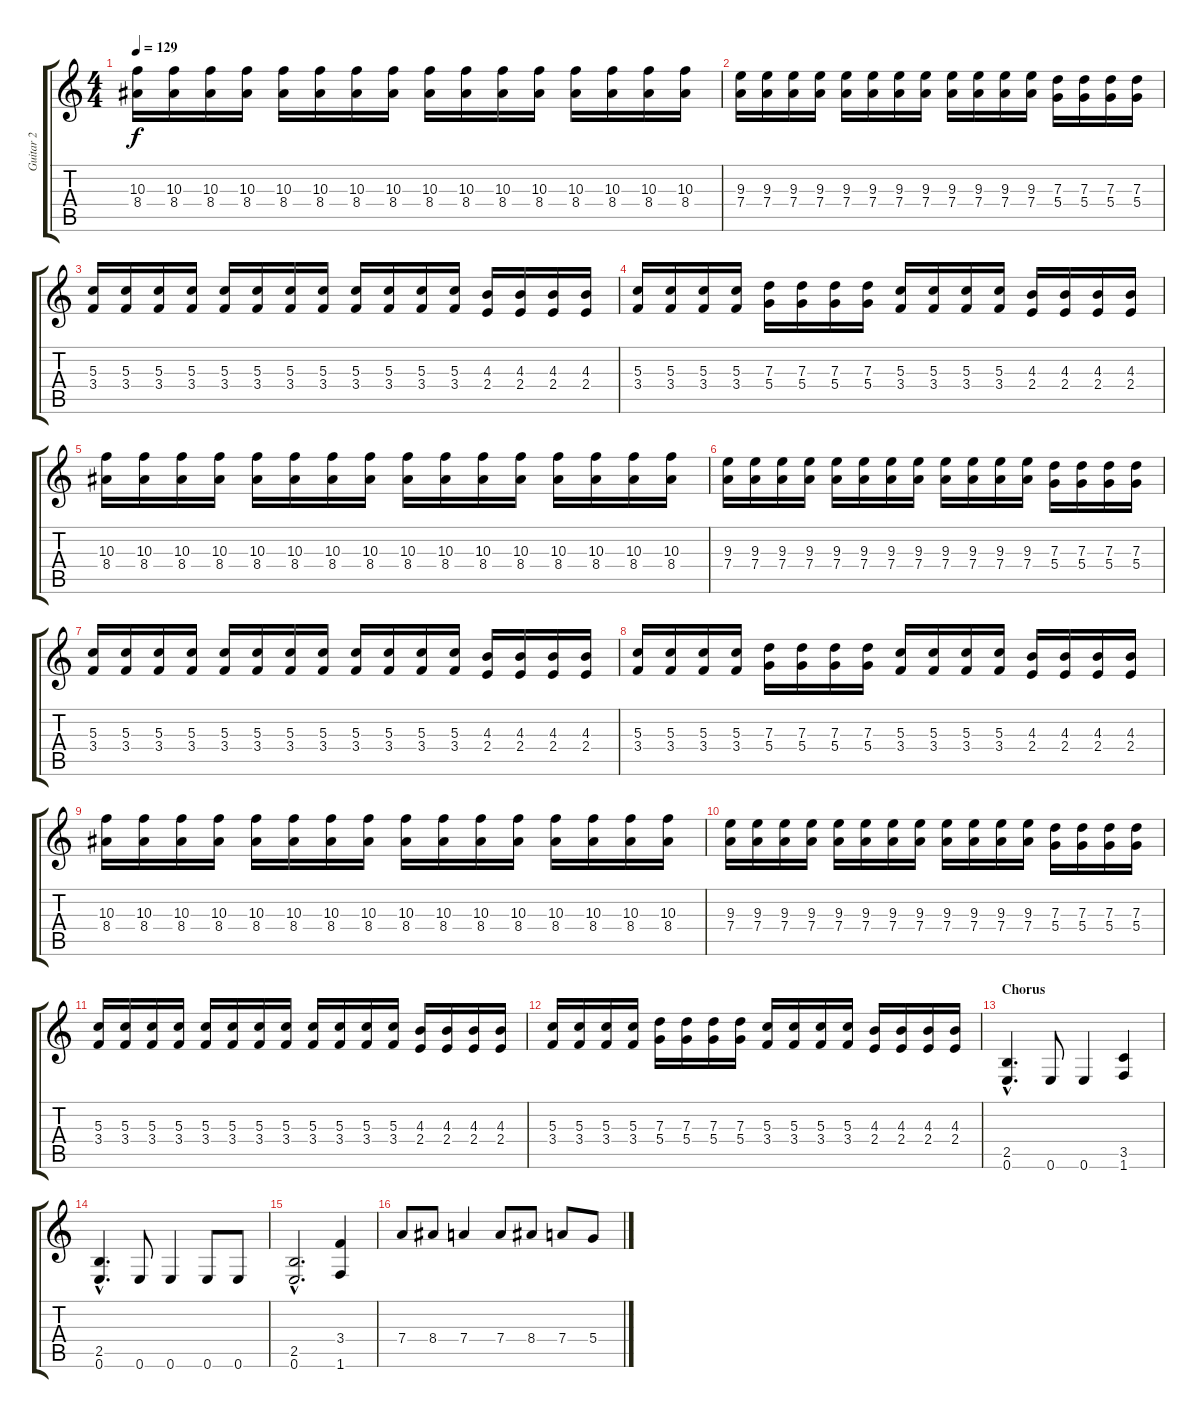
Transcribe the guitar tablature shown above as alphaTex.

\track ("Guitar 2" "Guitar 2") {instrument overdrivenguitar}
\staff {score tabs}
\tuning (E4 B3 G3 D3 A2 E2) {hide}
\ts (4 4)
\tempo 129
\clef g2
\ks c
(10.3 8.4).16{dy f} (10.3 8.4).16 (10.3 8.4).16 (10.3 8.4).16 (10.3 8.4).16 (10.3 8.4).16 (10.3 8.4).16 (10.3 8.4).16 (10.3 8.4).16 (10.3 8.4).16 (10.3 8.4).16 (10.3 8.4).16 (10.3 8.4).16 (10.3 8.4).16 (10.3 8.4).16 (10.3 8.4).16 |
(9.3 7.4).16 (9.3 7.4).16 (9.3 7.4).16 (9.3 7.4).16 (9.3 7.4).16 (9.3 7.4).16 (9.3 7.4).16 (9.3 7.4).16 (9.3 7.4).16 (9.3 7.4).16 (9.3 7.4).16 (9.3 7.4).16 (7.3 5.4).16 (7.3 5.4).16 (7.3 5.4).16 (7.3 5.4).16 |
(5.3 3.4).16 (5.3 3.4).16 (5.3 3.4).16 (5.3 3.4).16 (5.3 3.4).16 (5.3 3.4).16 (5.3 3.4).16 (5.3 3.4).16 (5.3 3.4).16 (5.3 3.4).16 (5.3 3.4).16 (5.3 3.4).16 (4.3 2.4).16 (4.3 2.4).16 (4.3 2.4).16 (4.3 2.4).16 |
(5.3 3.4).16 (5.3 3.4).16 (5.3 3.4).16 (5.3 3.4).16 (7.3 5.4).16 (7.3 5.4).16 (7.3 5.4).16 (7.3 5.4).16 (5.3 3.4).16 (5.3 3.4).16 (5.3 3.4).16 (5.3 3.4).16 (4.3 2.4).16 (4.3 2.4).16 (4.3 2.4).16 (4.3 2.4).16 |
(10.3 8.4).16 (10.3 8.4).16 (10.3 8.4).16 (10.3 8.4).16 (10.3 8.4).16 (10.3 8.4).16 (10.3 8.4).16 (10.3 8.4).16 (10.3 8.4).16 (10.3 8.4).16 (10.3 8.4).16 (10.3 8.4).16 (10.3 8.4).16 (10.3 8.4).16 (10.3 8.4).16 (10.3 8.4).16 |
(9.3 7.4).16 (9.3 7.4).16 (9.3 7.4).16 (9.3 7.4).16 (9.3 7.4).16 (9.3 7.4).16 (9.3 7.4).16 (9.3 7.4).16 (9.3 7.4).16 (9.3 7.4).16 (9.3 7.4).16 (9.3 7.4).16 (7.3 5.4).16 (7.3 5.4).16 (7.3 5.4).16 (7.3 5.4).16 |
(5.3 3.4).16 (5.3 3.4).16 (5.3 3.4).16 (5.3 3.4).16 (5.3 3.4).16 (5.3 3.4).16 (5.3 3.4).16 (5.3 3.4).16 (5.3 3.4).16 (5.3 3.4).16 (5.3 3.4).16 (5.3 3.4).16 (4.3 2.4).16 (4.3 2.4).16 (4.3 2.4).16 (4.3 2.4).16 |
(5.3 3.4).16 (5.3 3.4).16 (5.3 3.4).16 (5.3 3.4).16 (7.3 5.4).16 (7.3 5.4).16 (7.3 5.4).16 (7.3 5.4).16 (5.3 3.4).16 (5.3 3.4).16 (5.3 3.4).16 (5.3 3.4).16 (4.3 2.4).16 (4.3 2.4).16 (4.3 2.4).16 (4.3 2.4).16 |
(10.3 8.4).16 (10.3 8.4).16 (10.3 8.4).16 (10.3 8.4).16 (10.3 8.4).16 (10.3 8.4).16 (10.3 8.4).16 (10.3 8.4).16 (10.3 8.4).16 (10.3 8.4).16 (10.3 8.4).16 (10.3 8.4).16 (10.3 8.4).16 (10.3 8.4).16 (10.3 8.4).16 (10.3 8.4).16 |
(9.3 7.4).16 (9.3 7.4).16 (9.3 7.4).16 (9.3 7.4).16 (9.3 7.4).16 (9.3 7.4).16 (9.3 7.4).16 (9.3 7.4).16 (9.3 7.4).16 (9.3 7.4).16 (9.3 7.4).16 (9.3 7.4).16 (7.3 5.4).16 (7.3 5.4).16 (7.3 5.4).16 (7.3 5.4).16 |
(5.3 3.4).16 (5.3 3.4).16 (5.3 3.4).16 (5.3 3.4).16 (5.3 3.4).16 (5.3 3.4).16 (5.3 3.4).16 (5.3 3.4).16 (5.3 3.4).16 (5.3 3.4).16 (5.3 3.4).16 (5.3 3.4).16 (4.3 2.4).16 (4.3 2.4).16 (4.3 2.4).16 (4.3 2.4).16 |
(5.3 3.4).16 (5.3 3.4).16 (5.3 3.4).16 (5.3 3.4).16 (7.3 5.4).16 (7.3 5.4).16 (7.3 5.4).16 (7.3 5.4).16 (5.3 3.4).16 (5.3 3.4).16 (5.3 3.4).16 (5.3 3.4).16 (4.3 2.4).16 (4.3 2.4).16 (4.3 2.4).16 (4.3 2.4).16 |
\section ("" "Chorus")
(2.5{hac} 0.6{hac}).4{d} 0.6.8 0.6.4 (3.5 1.6).4 |
(2.5{hac} 0.6{hac}).4{d} 0.6.8 0.6.4 0.6.8 0.6.8 |
(2.5{hac} 0.6{hac}).2{d} (3.4 1.6).4 |
7.4.8 8.4.8 7.4.4 7.4.8 8.4.8 7.4.8 5.4.8
